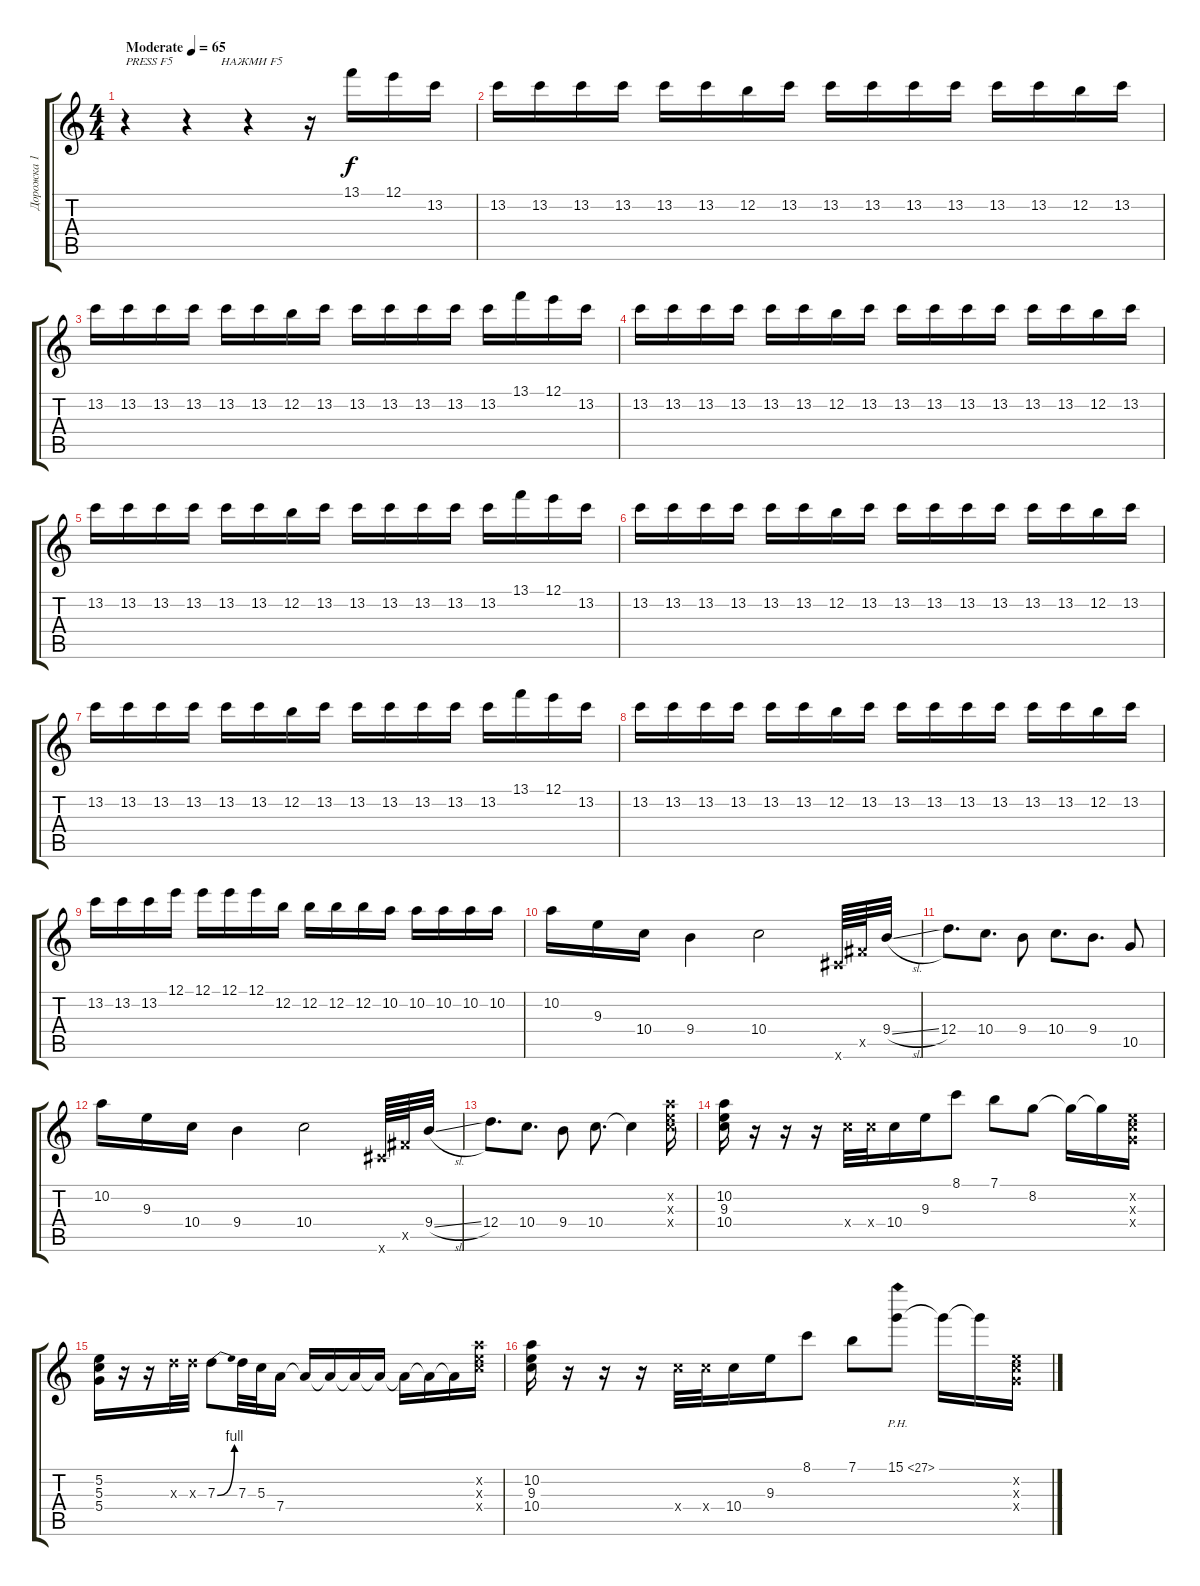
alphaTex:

\track ("Дорожка 1" "Дорожка 1") {instrument overdrivenguitar}
\staff {score tabs}
\tuning (E4 B3 G3 D3 A2 E2) {hide}
\ts (4 4)
\tempo (65 "Moderate")
\clef g2
\ks c
r.4{txt "PRESS F5                НАЖМИ F5" dy f instrument overdrivenguitar} r.4 r.4 r.16 13.1.16 12.1.16 13.2.16 |
13.2.16 13.2.16 13.2.16 13.2.16 13.2.16 13.2.16 12.2.16 13.2.16 13.2.16 13.2.16 13.2.16 13.2.16 13.2.16 13.2.16 12.2.16 13.2.16 |
13.2.16 13.2.16 13.2.16 13.2.16 13.2.16 13.2.16 12.2.16 13.2.16 13.2.16 13.2.16 13.2.16 13.2.16 13.2.16 13.1.16 12.1.16 13.2.16 |
13.2.16 13.2.16 13.2.16 13.2.16 13.2.16 13.2.16 12.2.16 13.2.16 13.2.16 13.2.16 13.2.16 13.2.16 13.2.16 13.2.16 12.2.16 13.2.16 |
13.2.16 13.2.16 13.2.16 13.2.16 13.2.16 13.2.16 12.2.16 13.2.16 13.2.16 13.2.16 13.2.16 13.2.16 13.2.16 13.1.16 12.1.16 13.2.16 |
13.2.16 13.2.16 13.2.16 13.2.16 13.2.16 13.2.16 12.2.16 13.2.16 13.2.16 13.2.16 13.2.16 13.2.16 13.2.16 13.2.16 12.2.16 13.2.16 |
13.2.16 13.2.16 13.2.16 13.2.16 13.2.16 13.2.16 12.2.16 13.2.16 13.2.16 13.2.16 13.2.16 13.2.16 13.2.16 13.1.16 12.1.16 13.2.16 |
13.2.16 13.2.16 13.2.16 13.2.16 13.2.16 13.2.16 12.2.16 13.2.16 13.2.16 13.2.16 13.2.16 13.2.16 13.2.16 13.2.16 12.2.16 13.2.16 |
13.2.16 13.2.16 13.2.16 12.1.16 12.1.16 12.1.16 12.1.16 12.2.16 12.2.16 12.2.16 12.2.16 10.2.16 10.2.16 10.2.16 10.2.16 10.2.16 |
10.2.16 9.3.16 10.4.16 9.4.4 10.4.2 9.6{x}.64 9.5{x}.64 9.4{sl}.32 |
12.4.8{d} 10.4.8{d} 9.4.8 10.4.8{d} 9.4.8{d} 10.5.8 |
10.2.16 9.3.16 10.4.16 9.4.4 10.4.2 9.6{x}.64 9.5{x}.64 9.4{sl}.32 |
12.4.8{d} 10.4.8{d} 9.4.8 10.4.8{d} 10.4{t}.4 (10.2{x} 9.3{x} 10.4{x}).16 |
(10.2 9.3 10.4).16 r.16 r.16 r.16 10.4{x}.32 10.4{x}.32 10.4.16 9.3.16 8.1.8 7.1.8 8.2.8 8.2{t}.16 8.2{t}.16 (5.2{x} 5.3{x} 5.4{x}).16 |
(5.2 5.3 5.4).16 r.16 r.16 7.3{x}.32 7.3{x}.32 7.3{be (bend 0 0 60 4)}.8 7.3.32 5.3.32 7.4.16 7.4{t}.16 7.4{t}.16 7.4{t}.16 7.4{t}.16 7.4{t}.16 7.4{t}.16 7.4{t}.16 (10.2{x} 9.3{x} 10.4{x}).16 |
(10.2 9.3 10.4).16 r.16 r.16 r.16 10.4{x}.32 10.4{x}.32 10.4.16 9.3.16 8.1.8 7.1.8 15.1{ph 12}.8 15.1{t}.16 15.1{t}.16 (5.2{x} 5.3{x} 5.4{x}).16
